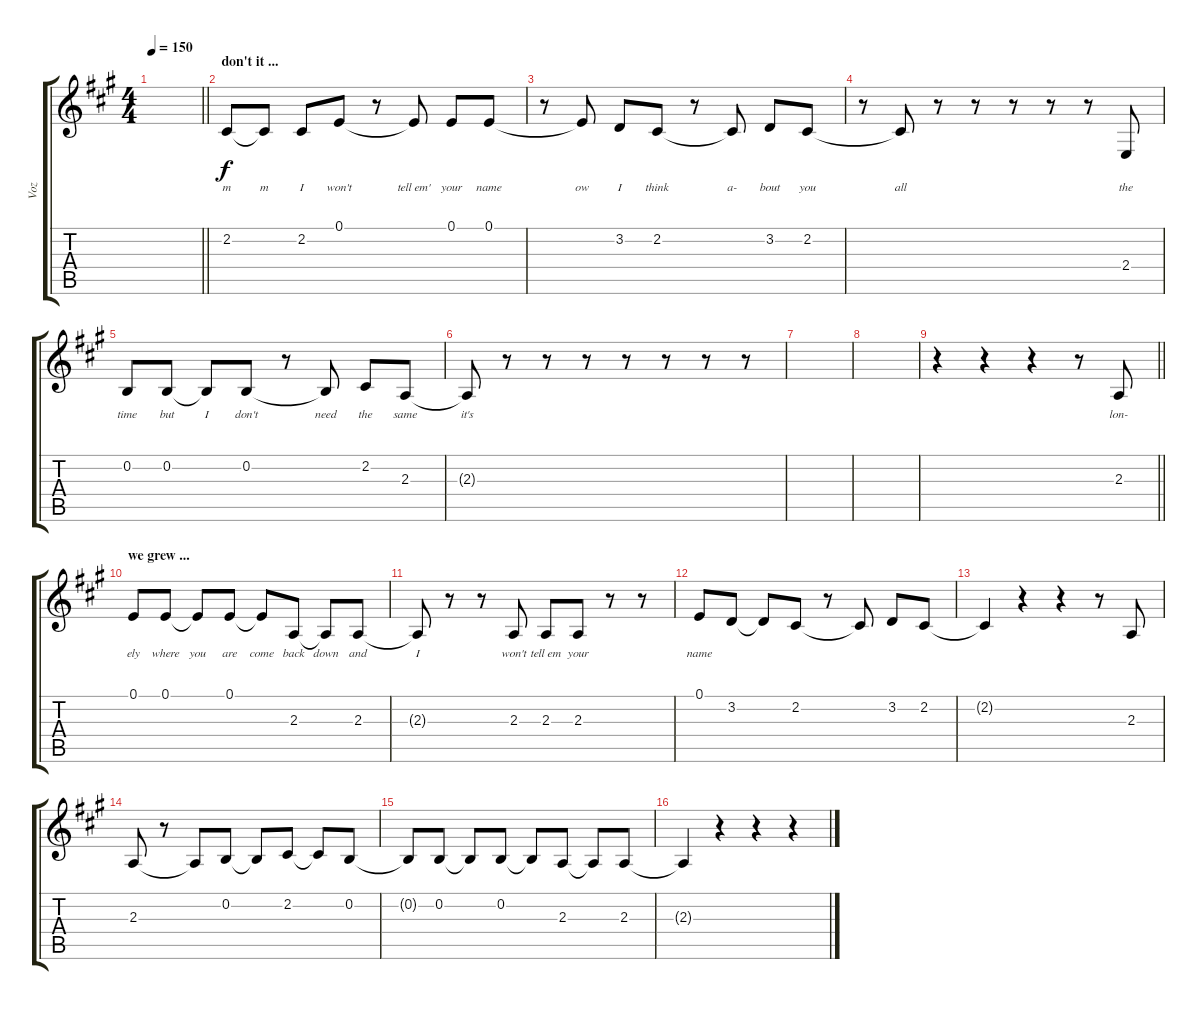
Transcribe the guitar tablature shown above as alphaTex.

\track ("Voz" "Voz") {instrument flute}
\staff {score tabs}
\tuning (E4 B3 G3 D3 A2 E2) {hide}
\ts (4 4)
\tempo 150
\clef g2
\barLineRight lightlight
\ks a
|
\section ("" "don't it ...")
2.2.8{lyrics (0 "m") lyrics (1 "") lyrics (2 "") lyrics (3 "") lyrics (4 "")} 2.2{t}.8{lyrics (0 "m") lyrics (1 "") lyrics (2 "") lyrics (3 "") lyrics (4 "")} 2.2.8{lyrics (0 "I") lyrics (1 "") lyrics (2 "") lyrics (3 "") lyrics (4 "")} 0.1.8{lyrics (0 "won't") lyrics (1 "") lyrics (2 "") lyrics (3 "") lyrics (4 "")} r.8 0.1{t}.8{lyrics (0 "tell em'") lyrics (1 "") lyrics (2 "") lyrics (3 "") lyrics (4 "")} 0.1.8{lyrics (0 "your") lyrics (1 "") lyrics (2 "") lyrics (3 "") lyrics (4 "")} 0.1.8{lyrics (0 "name") lyrics (1 "") lyrics (2 "") lyrics (3 "") lyrics (4 "")} |
r.8 0.1{t}.8{lyrics (0 "ow") lyrics (1 "") lyrics (2 "") lyrics (3 "") lyrics (4 "")} 3.2.8{lyrics (0 "I") lyrics (1 "") lyrics (2 "") lyrics (3 "") lyrics (4 "")} 2.2.8{lyrics (0 "think") lyrics (1 "") lyrics (2 "") lyrics (3 "") lyrics (4 "")} r.8 2.2{t}.8{lyrics (0 "a-") lyrics (1 "") lyrics (2 "") lyrics (3 "") lyrics (4 "")} 3.2.8{lyrics (0 "bout") lyrics (1 "") lyrics (2 "") lyrics (3 "") lyrics (4 "")} 2.2.8{lyrics (0 "you") lyrics (1 "") lyrics (2 "") lyrics (3 "") lyrics (4 "")} |
r.8 2.2{t}.8{lyrics (0 "all") lyrics (1 "") lyrics (2 "") lyrics (3 "") lyrics (4 "")} r.8 r.8 r.8 r.8 r.8 2.4.8{lyrics (0 "the") lyrics (1 "") lyrics (2 "") lyrics (3 "") lyrics (4 "")} |
0.2.8{lyrics (0 "time") lyrics (1 "") lyrics (2 "") lyrics (3 "") lyrics (4 "")} 0.2.8{lyrics (0 "but") lyrics (1 "") lyrics (2 "") lyrics (3 "") lyrics (4 "")} 0.2{t}.8{lyrics (0 "I") lyrics (1 "") lyrics (2 "") lyrics (3 "") lyrics (4 "")} 0.2.8{lyrics (0 "don't") lyrics (1 "") lyrics (2 "") lyrics (3 "") lyrics (4 "")} r.8 0.2{t}.8{lyrics (0 "need") lyrics (1 "") lyrics (2 "") lyrics (3 "") lyrics (4 "")} 2.2.8{lyrics (0 "the") lyrics (1 "") lyrics (2 "") lyrics (3 "") lyrics (4 "")} 2.3.8{lyrics (0 "same") lyrics (1 "") lyrics (2 "") lyrics (3 "") lyrics (4 "")} |
2.3{t}.8{lyrics (0 "it's") lyrics (1 "") lyrics (2 "") lyrics (3 "") lyrics (4 "")} r.8 r.8 r.8 r.8 r.8 r.8 r.8 |
|
|
\barLineRight lightlight
r.4 r.4 r.4 r.8 2.3.8{lyrics (0 "lon-") lyrics (1 "") lyrics (2 "") lyrics (3 "") lyrics (4 "")} |
\section ("" "we grew ...")
0.1.8{lyrics (0 "ely") lyrics (1 "") lyrics (2 "") lyrics (3 "") lyrics (4 "")} 0.1.8{lyrics (0 "where") lyrics (1 "") lyrics (2 "") lyrics (3 "") lyrics (4 "")} 0.1{t}.8{lyrics (0 "you") lyrics (1 "") lyrics (2 "") lyrics (3 "") lyrics (4 "")} 0.1.8{lyrics (0 "are") lyrics (1 "") lyrics (2 "") lyrics (3 "") lyrics (4 "")} 0.1{t}.8{lyrics (0 "come") lyrics (1 "") lyrics (2 "") lyrics (3 "") lyrics (4 "")} 2.3.8{lyrics (0 "back") lyrics (1 "") lyrics (2 "") lyrics (3 "") lyrics (4 "")} 2.3{t}.8{lyrics (0 "down") lyrics (1 "") lyrics (2 "") lyrics (3 "") lyrics (4 "")} 2.3.8{lyrics (0 "and") lyrics (1 "") lyrics (2 "") lyrics (3 "") lyrics (4 "")} |
2.3{t}.8{lyrics (0 "I") lyrics (1 "") lyrics (2 "") lyrics (3 "") lyrics (4 "")} r.8 r.8 2.3.8{lyrics (0 "won't") lyrics (1 "") lyrics (2 "") lyrics (3 "") lyrics (4 "")} 2.3.8{lyrics (0 "tell em") lyrics (1 "") lyrics (2 "") lyrics (3 "") lyrics (4 "")} 2.3.8{lyrics (0 "your") lyrics (1 "") lyrics (2 "") lyrics (3 "") lyrics (4 "")} r.8 r.8 |
0.1.8{lyrics (0 "name") lyrics (1 "") lyrics (2 "") lyrics (3 "") lyrics (4 "")} 3.2.8 3.2{t}.8 2.2.8 r.8 2.2{t}.8 3.2.8 2.2.8 |
2.2{t}.4 r.4 r.4 r.8 2.3.8 |
2.3.8 r.8 2.3{t}.8 0.2.8 0.2{t}.8 2.2.8 2.2{t}.8 0.2.8 |
0.2{t}.8 0.2.8 0.2{t}.8 0.2.8 0.2{t}.8 2.3.8 2.3{t}.8 2.3.8 |
2.3{t}.4 r.4 r.4 r.4
